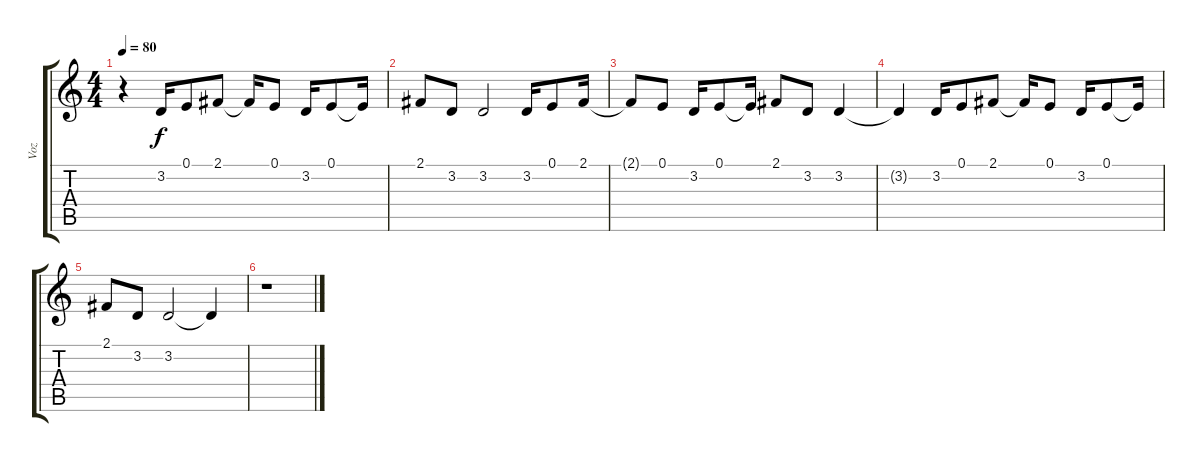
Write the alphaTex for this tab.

\track ("Voz" "Voz") {instrument trumpet}
\staff {score tabs}
\tuning (E4 B3 G3 D3 A2 E2) {hide}
\ts (4 4)
\tempo 80
\clef g2
\ks c
r.4{dy f} 3.2.16 0.1.8 2.1.8 2.1{t}.16 0.1.8 3.2.16 0.1.8 0.1{t}.16 |
2.1.8 3.2.8 3.2.2 3.2.16 0.1.8 2.1.16 |
2.1{t}.8 0.1.8 3.2.16 0.1.8 0.1{t}.16 2.1.8 3.2.8 3.2.4 |
3.2{t}.4 3.2.16 0.1.8 2.1.8 2.1{t}.16 0.1.8 3.2.16 0.1.8 0.1{t}.16 |
2.1.8 3.2.8 3.2.2 3.2{t}.4 |
r.1
